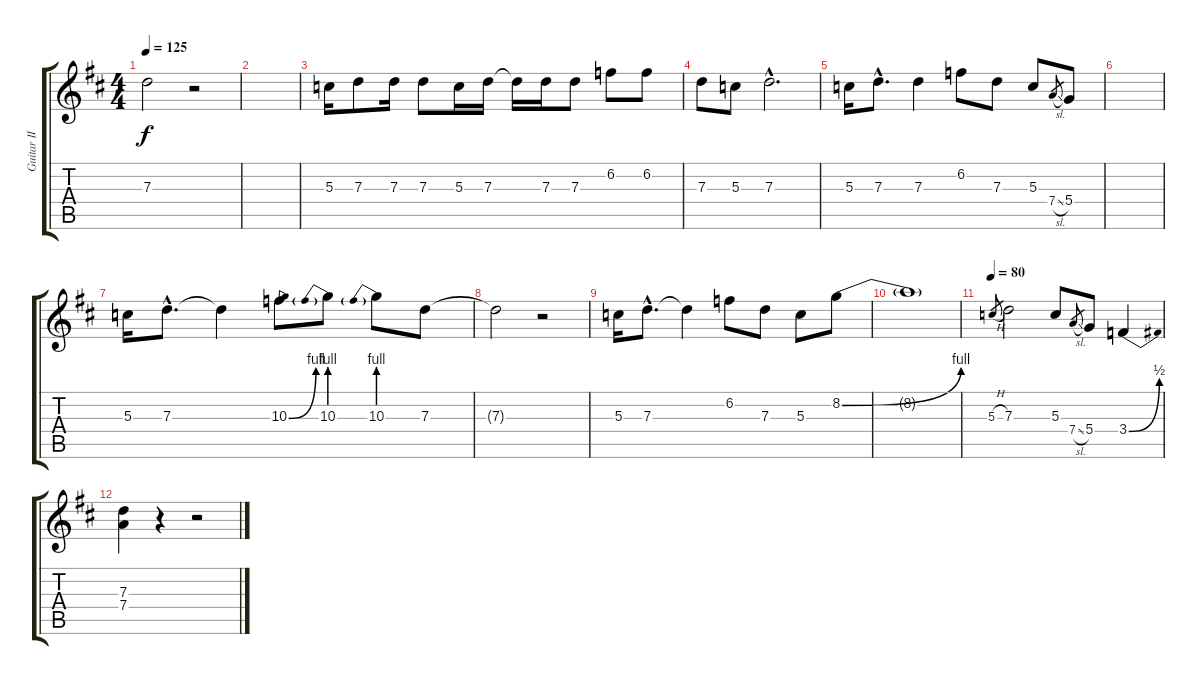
\track ("Guitar II" "Guitar II") {instrument distortionguitar}
\staff {score tabs}
\tuning (E4 B3 G3 D3 A2 E2) {hide}
\ts (4 4)
\tempo 125
\clef g2
\ks d
7.3.2{dy f} r.2 |
|
5.3.16 7.3.8 7.3.16 7.3.8 5.3.16 7.3.16 7.3{t}.16 7.3.16 7.3.8 6.2.8 6.2.8 |
7.3.8 5.3.8 7.3{hac}.2{d} |
5.3.16 7.3{hac}.8{d} 7.3.4 6.2.8 7.3.8 5.3.8 7.4{sl}.8{gr} 5.4.8 |
|
5.3.16 7.3{hac}.8{d} 7.3{t}.4 10.3{be (bend 0 0 60 4)}.8 10.3{be (prebend 0 4 60 4)}.8 10.3{be (prebend 0 4 60 4)}.8 7.3.8 |
7.3{t}.2 r.2 |
5.3.16 7.3{hac}.8{d} 7.3{t}.4 6.2.8 7.3.8 5.3.8 8.2{be (bend 0 0 60 4)}.8 |
8.2{t}.1 |
\tempo 80
5.3{h}.8{gr} 7.3.2 5.3.8 7.4{sl}.8{gr} 5.4.8 3.4{be (bend 0 0 60 2)}.4 |
(7.3 7.4).4 r.4 r.2
